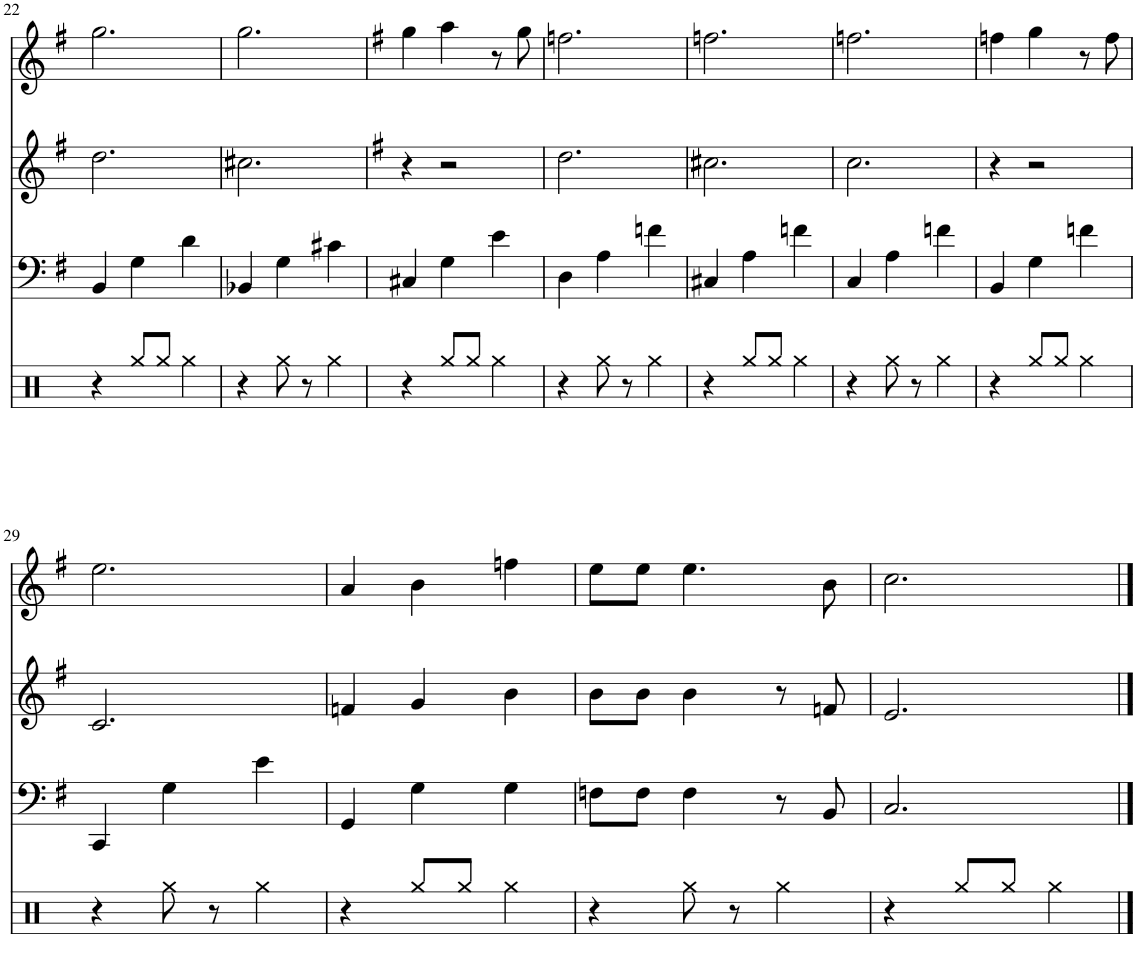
**kern	**kern	**kern	**kern
*part4	*part3	*part2	*part1
*staff4	*staff3	*staff2	*staff1
*I"Acoustic Bass Drum	*I"Electric Guitar	*I"Piano	*I"Piano
*I'B Dr	*I'Elec Gtr	*I'Pno	*I'Pno
!!LO:PB:g=z
*clefX	*clefF4	*clefG2	*clefG2
*k[]	*k[f#]	*k[f#]	*k[f#]
*M3/4	*M3/4	*M3/4	*M3/4
=22	=22	=22	=22
4r	4BB/	2.dd\	2.gg\
8Rgg/L	4G\	.	.
8Rgg/J	.	.	.
4Rgg\	4d\	.	.
=23	=23	=23	=23
4r	4BB-X/	2.cc#X\	2.gg\
8Rgg\	4G\	.	.
8r	.	.	.
4Rgg\	4c#X\	.	.
=24	=24	=24	=24
*	*	*k[f#]	*k[f#]
4r	4C#X/	4r	4gg\
8Rgg/L	4G\	2r	4aa\
8Rgg/J	.	.	.
4Rgg\	4e\	.	8r
.	.	.	8gg\
=25	=25	=25	=25
4r	4D\	2.dd\	2.ffn\
8Rgg\	4A\	.	.
8r	.	.	.
4Rgg\	4fn\	.	.
=26	=26	=26	=26
4r	4C#X/	2.cc#X\	2.ffn\
8Rgg/L	4A\	.	.
8Rgg/J	.	.	.
4Rgg\	4fn\	.	.
=27	=27	=27	=27
4r	4C/	2.cc\	2.ffn\
8Rgg\	4A\	.	.
8r	.	.	.
4Rgg\	4fn\	.	.
=28	=28	=28	=28
4r	4BB/	4r	4ffn\
8Rgg/L	4G\	2r	4gg\
8Rgg/J	.	.	.
4Rgg\	4fn\	.	8r
.	.	.	8ff\
!!LO:LB:g=z
=29	=29	=29	=29
4r	4CC/	2.c/	2.ee\
8Rgg\	4G\	.	.
8r	.	.	.
4Rgg\	4e\	.	.
=30	=30	=30	=30
4r	4GG/	4fn/	4a/
8Rgg/L	4G\	4g/	4b\
8Rgg/J	.	.	.
4Rgg\	4G\	4b\	4ffn\
=31	=31	=31	=31
4r	8Fn\L	8b\L	8ee\L
.	8F\J	8b\J	8ee\J
8Rgg\	4F\	4b\	4.ee\
8r	.	.	.
4Rgg\	8r	8r	.
.	8BB/	8fn/	8b\
=32	=32	=32	=32
4r	2.C/	2.e/	2.cc\
8Rgg/L	.	.	.
8Rgg/J	.	.	.
4Rgg\	.	.	.
==	==	==	==
*-	*-	*-	*-
